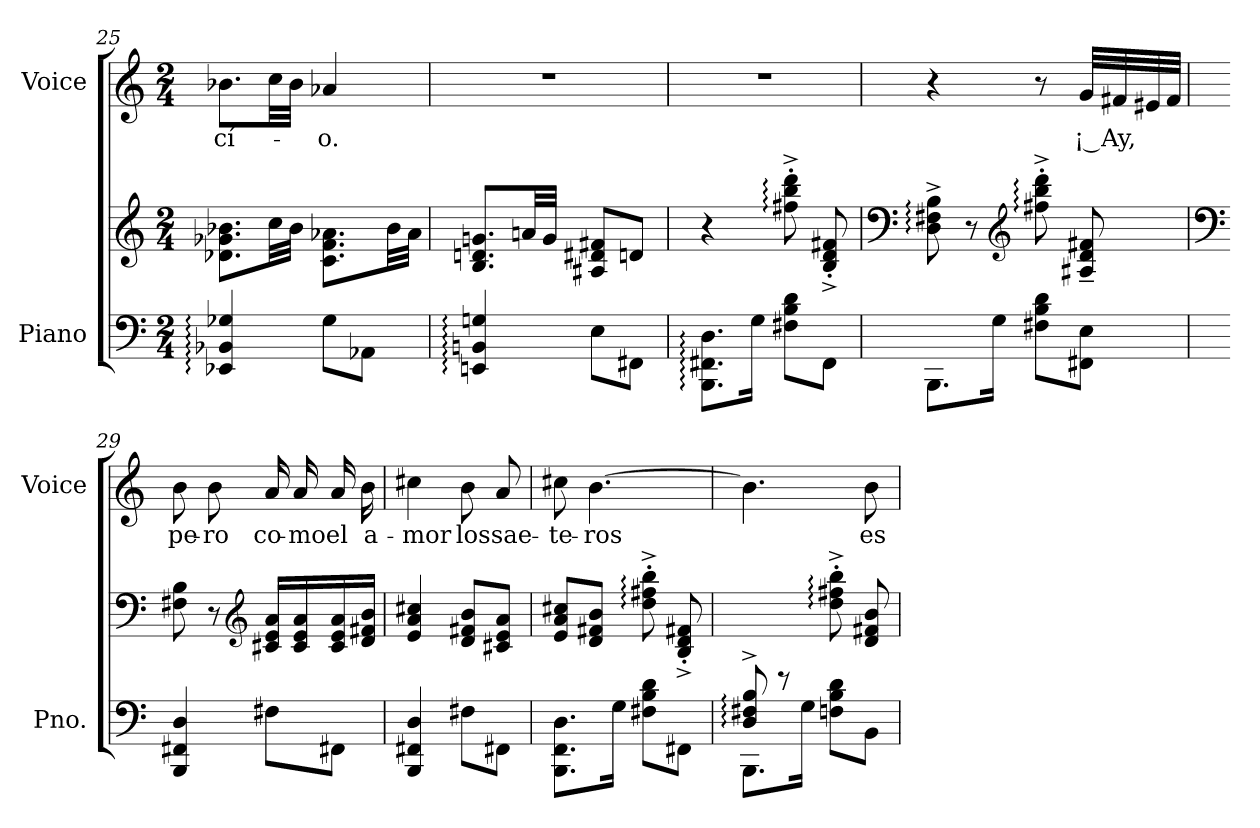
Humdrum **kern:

**kern	**kern	**kern	**text
*part2	*part2	*part1	*part1
*staff3	*staff2	*staff1	*staff1
*I"Piano	*	*I"Voice	*
*I'Pno.	*	*I'Voice	*
!!LO:LB:g=z
*clefF4	*clefG2	*clefG2	*
*k[]	*k[]	*k[]	*
*a:	*a:	*a:	*
*M2/4	*M2/4	*M2/4	*
=25	=25	=25	=25
!	!	!	!LO:LY:b:color=#000000
4EE-Xi/: 4BB-Xi: 4G-Xi:	8.d-Xi\ 8.g-Xi 8.b-XiL	8.b-Xi\L	-cí-
.	32cci\LL	32cci\LL	.
.	32b-i\JJJ	32b-i\JJJ	.
!	!	!	!LO:LY:b:color=#000000
8G-i\L	8.ci\ 8.fi 8.a-XiL	4a-Xi/	-o.
8AA-Xi\J	.	.	.
.	32b-i\LL	.	.
.	32a-i\JJJ	.	.
=26	=26	=26	=26
!	!	!LO:N:vis=1	!
4EEni/: 4BBni: 4Gni:	8.Bi/ 8.dni 8.gniL	2r	.
.	32ani/LL	.	.
.	32gi/JJJ	.	.
8Ei\L	8A#Xi/ 8d#Xi 8f#XiL	.	.
8FF#Xi\J	8dni/J	.	.
=27	=27	=27	=27
!	!	!LO:N:vis=1	!
8.BBBi\: 8.FF#Xi: 8.Di:L	4r	2r	.
16Gi\Jk	.	.	.
8F#Xi\ 8Bi 8diL	8ff#Xi\:'^ 8bbi:'^ 8dddi:'^	.	.
8FF#i\J	8Bi/'^ 8di'^ 8f#Xi'^	.	.
!!LO:LB:g=z
=28	=28	=28	=28
*	*clefF4	*	*
8.BBBi\L	8Di\:^ 8F#Xi:^ 8Bi:^	4r	.
.	8r	.	.
16Gi\Jk	.	.	.
*	*clefG2	*	*
8F#Xi\ 8Bi 8diL	8ff#Xi\:'^ 8bbi:'^ 8dddi:'^	8r	.
!	!	!	!LO:LY:b:color=#000000
8FF#Xi\ 8EiJ	8A#Xi/~ 8di~ 8f#Xi~	32gi/LLL	¡ Ay,
.	.	32f#Xi/	.
.	.	32e#Xi/	.
.	.	32f#i/JJJ	.
=29	=29	=29	=29
*	*clefF4	*	*
!	!	!	!LO:LY:b:color=#000000
4BBBi/ 4FF#Xi 4Di	8F#Xi\ 8Bi	8bi\	pe-
!	!	!	!LO:LY:b:color=#000000
.	8r	8bi\	-ro
*	*clefG2	*	*
!	!	!	!LO:LY:b:color=#000000
8F#Xi\L	16c#Xi/ 16ei 16aiLL	16ai/	co-
!	!	!	!LO:LY:b:color=#000000
.	16c#i/ 16ei 16ai	16ai/	-mo
!	!	!	!LO:LY:b:color=#000000
8FF#Xi\J	16c#i/ 16ei 16ai	16ai/	el
!	!	!	!LO:LY:b:color=#000000
.	16di/ 16f#Xi 16biJJ	16bi\	a-
=30	=30	=30	=30
!	!	!	!LO:LY:b:color=#000000
4BBBi/ 4FF#Xi 4Di	4ei/ 4ai 4cc#Xi	4cc#Xi\	-mor
!	!	!	!LO:LY:b:color=#000000
8F#Xi\L	8di/ 8f#Xi 8biL	8bi\	los
!	!	!	!LO:LY:b:color=#000000
8FF#Xi\J	8c#Xi/ 8ei 8aiJ	8ai/	sae-
!!LO:PB:g=z
=31	=31	=31	=31
!	!	!	!LO:LY:b:color=#000000
8.BBBi\ 8.FFi 8.DiL	8ei/ 8ai 8cc#XiL	8cc#Xi\	-te-
!	!	!	!LO:LY:b:color=#000000
.	8di/ 8f#Xi 8biJ	[>4.bi\	-ros
16Gi\Jk	.	.	.
8F#Xi\ 8Bi 8diL	8ddi\:'^ 8ff#Xi:'^ 8bbi:'^	.	.
8FF#Xi\J	8Bi/'^ 8di'^ 8f#Xi'^	.	.
=32	=32	=32	=32
*^	*	*	*
8Di/:^ 8F#Xi:^ 8Bi:^	8.BBBi\L	4ryy	4.bi\]	.
8r	.	.	.	.
.	16Gi\Jk	.	.	.
4ryy	8Fi\ 8Bi 8diL	8ddi\:'^ 8ff#Xi:'^ 8bbi:'^	.	.
!	!	!	!	!LO:LY:b:color=#000000
.	8BBi\J	8di/ 8f#Xi 8bi	8bi\	es-
*v	*v	*	*	*
=	=	=	=
*-	*-	*-	*-
